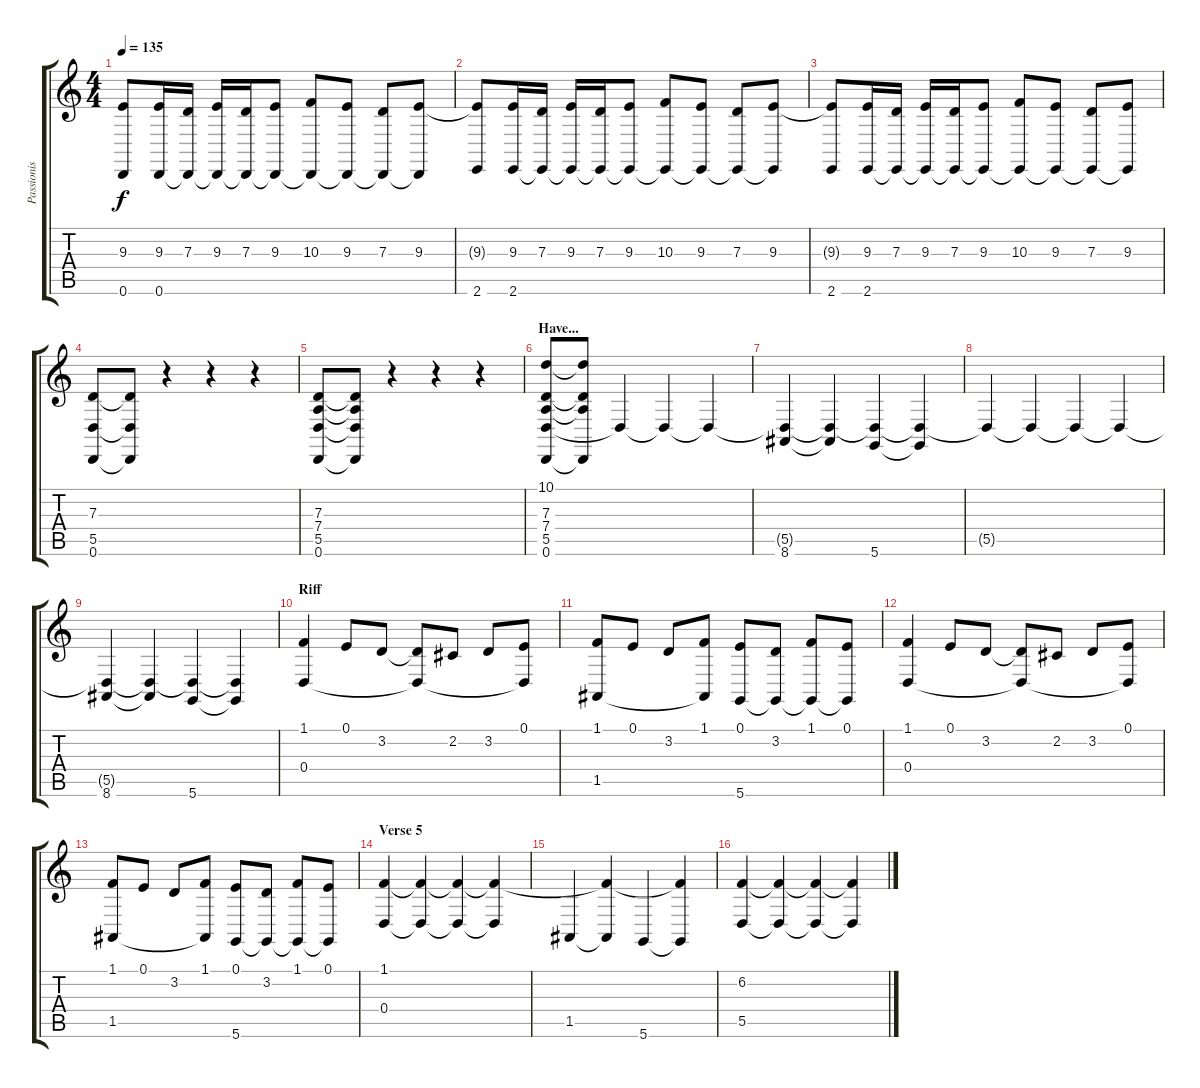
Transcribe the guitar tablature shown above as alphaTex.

\track ("Passionis Strings" "Passionis ") {instrument stringensemble1}
\staff {score tabs}
\tuning (E4 B3 G3 D3 A2 D2) {hide}
\ts (4 4)
\tempo 135
\clef g2
\ks c
(9.3{t} 0.6).8{dy f} (9.3 0.6).16 (7.3 0.6{t}).16 (9.3 0.6{t}).16 (7.3 0.6{t}).16 (9.3 0.6{t}).8 (10.3 0.6{t}).8 (9.3 0.6{t}).8 (7.3 0.6{t}).8 (9.3 0.6{t}).8 |
(9.3{t} 2.6).8 (9.3 2.6).16 (7.3 2.6{t}).16 (9.3 2.6{t}).16 (7.3 2.6{t}).16 (9.3 2.6{t}).8 (10.3 2.6{t}).8 (9.3 2.6{t}).8 (7.3 2.6{t}).8 (9.3 2.6{t}).8 |
(9.3{t} 2.6).8 (9.3 2.6).16 (7.3 2.6{t}).16 (9.3 2.6{t}).16 (7.3 2.6{t}).16 (9.3 2.6{t}).8 (10.3 2.6{t}).8 (9.3 2.6{t}).8 (7.3 2.6{t}).8 (9.3 2.6{t}).8 |
(7.3 5.5 0.6).8{volume 4} (7.3{t} 5.5{t} 0.6{t}).8 r.4 r.4 r.4{volume 13} |
(7.3 7.4 5.5 0.6).8{volume 4} (7.3{t} 7.4{t} 5.5{t} 0.6{t}).8 r.4 r.4 r.4{volume 13} |
\section ("" "Have...")
(10.1 7.3 7.4 5.5 0.6).8{volume 7} (10.1{t} 7.3{t} 7.4{t} 0.6{t}).8 5.5{t}.4{volume 10} 5.5{t}.4 5.5{t}.4 |
(5.5{t} 8.6).4 (5.5{t} 8.6{t}).4 (5.5{t} 5.6).4 (5.5{t} 5.6{t}).4 |
5.5{t}.4 5.5{t}.4 5.5{t}.4 5.5{t}.4 |
(5.5{t} 8.6).4 (5.5{t} 8.6{t}).4 (5.5{t} 5.6).4 (5.5{t} 5.6{t}).4 |
\section ("" "Riff")
(1.1 0.4).4{volume 13} 0.1.8 3.2.8 (3.2{t} 0.4{t}).8 2.2.8 3.2.8 (0.1 0.4{t}).8 |
(1.1 1.5).8 0.1.8 3.2.8 (1.1 1.5{t}).8 (0.1 5.6).8 (3.2 5.6{t}).8 (1.1 5.6{t}).8 (0.1 5.6{t}).8 |
(1.1 0.4).4{volume 13} 0.1.8 3.2.8 (3.2{t} 0.4{t}).8 2.2.8 3.2.8 (0.1 0.4{t}).8 |
(1.1 1.5).8 0.1.8 3.2.8 (1.1 1.5{t}).8 (0.1 5.6).8 (3.2 5.6{t}).8 (1.1 5.6{t}).8 (0.1 5.6{t}).8 |
\section ("" "Verse 5")
(1.1 0.4).4{volume 10} (1.1{t} 0.4{t}).4 (1.1{t} 0.4{t}).4 (1.1{t} 0.4{t}).4 |
1.5.4 (1.1{t} 1.5{t}).4 5.6.4 (1.1{t} 5.6{t}).4 |
(6.2 5.5).4 (6.2{t} 5.5{t}).4 (6.2{t} 5.5{t}).4 (6.2{t} 5.5{t}).4
